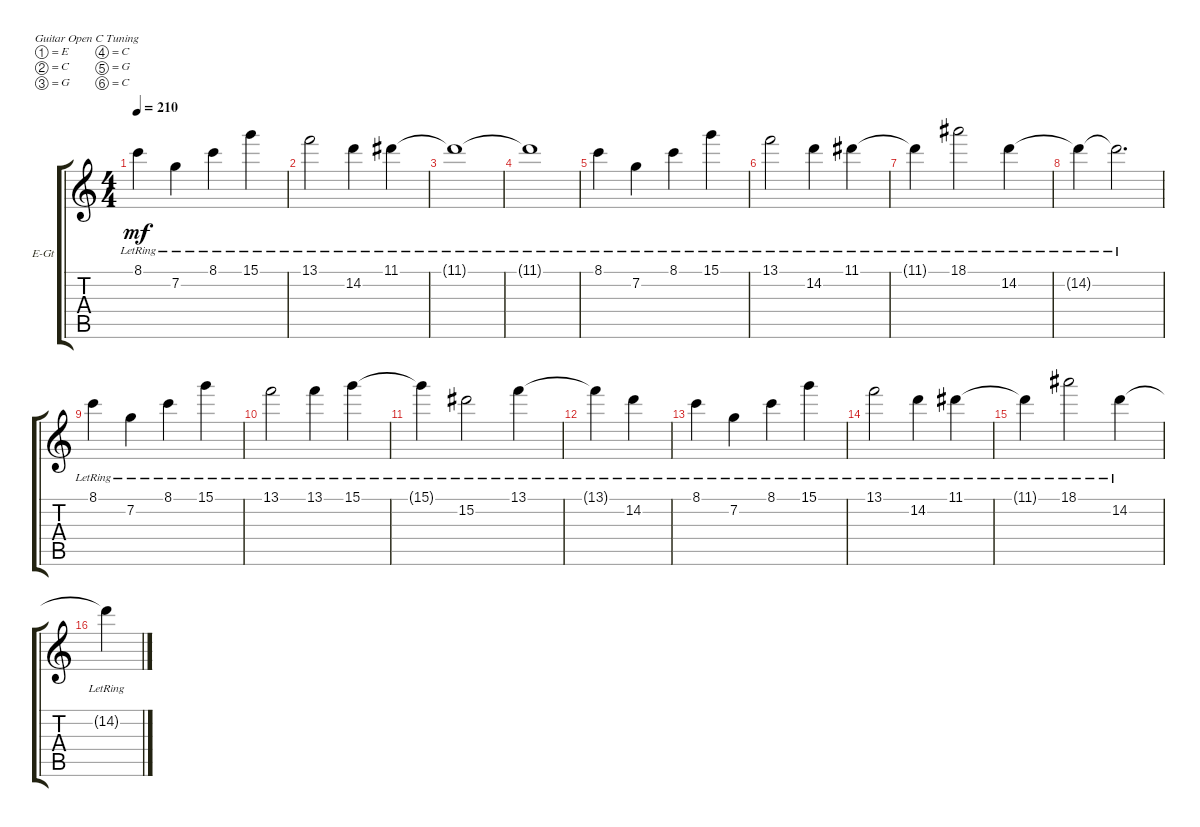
\bracketExtendMode groupsimilarinstruments
\firstSystemTrackNameOrientation horizontal
\otherSystemsTrackNameOrientation horizontal
\track ("Piano" "E-Gt") {instrument electricguitarclean}
\staff {score tabs}
\tuning (E4 C4 G3 C3 G2 C2)
\ts (4 4)
\tempo 210
\clef g2
\scale
0.487395
\ks c
8.1{lr}.4{dy mf} 7.2{lr}.4 8.1{lr}.4 15.1{lr}.4 |
\scale
0.256303 13.1{lr}.2 14.2{lr}.4 11.1{lr}.4 |
\scale
0.256303 11.1{lr t}.1 |
\scale
0.333333 11.1{lr t}.1 |
\scale
0.333333 8.1{lr}.4 7.2{lr}.4 8.1{lr}.4 15.1{lr}.4 |
\scale
0.333333 13.1{lr}.2 14.2{lr}.4 11.1{lr}.4 |
\scale
0.333333 11.1{lr t}.4 18.1{lr}.2 14.2{lr}.4 |
\scale
0.333333 14.2{lr t}.4 14.2{lr t}.2{d} |
\scale
0.333333 8.1{lr}.4 7.2{lr}.4 8.1{lr}.4 15.1{lr}.4 |
\scale
0.333333 13.1{lr}.2 13.1{lr}.4 15.1{lr}.4 |
\scale
0.333333 15.1{lr t}.4 15.2{lr}.2 13.1{lr}.4 |
\scale
0.333333 13.1{lr t}.4 14.2{lr}.4 |
\scale
0.333333 8.1{lr}.4 7.2{lr}.4 8.1{lr}.4 15.1{lr}.4 |
\scale
0.333333 13.1{lr}.2 14.2{lr}.4 11.1{lr}.4 |
\scale
0.333333 11.1{lr t}.4 18.1{lr}.2 14.2{lr}.4 |
\scale
0.333333 14.2{lr t}.4
